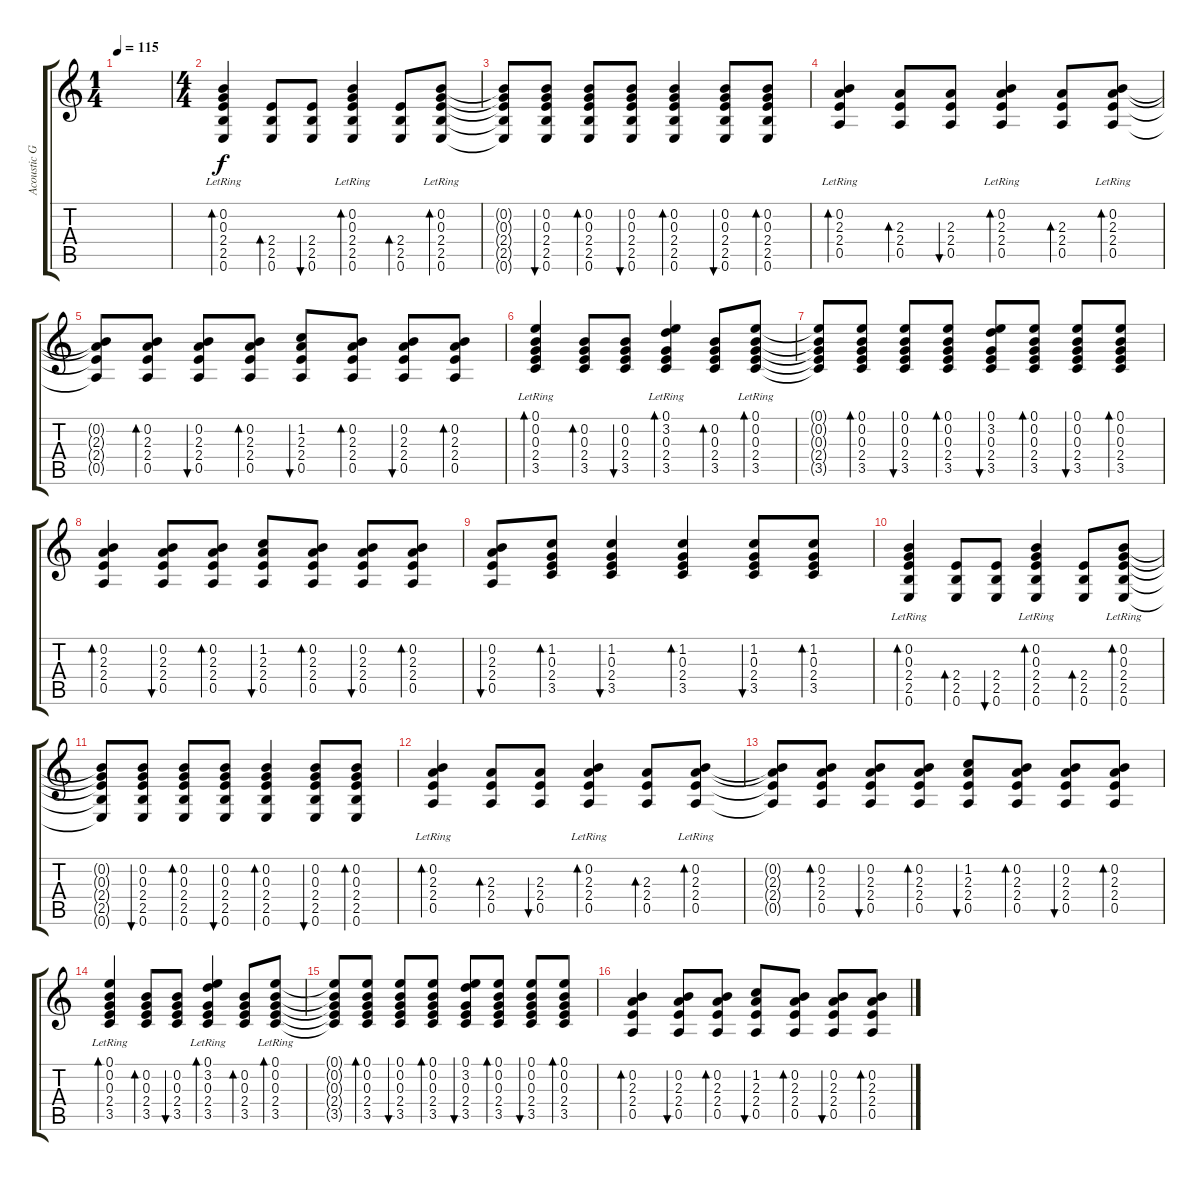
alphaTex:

\track ("Acoustic Guitar II" "Acoustic G") {instrument acousticguitarsteel}
\staff {score tabs}
\tuning (E4 B3 G3 D3 A2 E2) {hide}
\ts (1 4)
\tempo 115
\clef g2
\ks c
|
\ts (4 4)
(0.2{lr} 0.3{lr} 2.4 2.5 0.6).4{bd 60} (2.4 2.5 0.6).8{bd 60} (2.4 2.5 0.6).8{bu 60} (0.2{lr} 0.3{lr} 2.4 2.5 0.6).4{bd 60} (2.4 2.5 0.6).8{bd 60} (0.2{lr} 0.3{lr} 2.4 2.5 0.6).8{bd 60} |
(0.2{t} 0.3{t} 2.4{t} 2.5{t} 0.6{t}).8 (0.2 0.3 2.4 2.5 0.6).8{bu 60} (0.2 0.3 2.4 2.5 0.6).8{bd 60} (0.2 0.3 2.4 2.5 0.6).8{bu 60} (0.2 0.3 2.4 2.5 0.6).4{bd 60} (0.2 0.3 2.4 2.5 0.6).8{bu 60} (0.2 0.3 2.4 2.5 0.6).8{bd 60} |
(0.2{lr} 2.3 2.4 0.5).4{bd 60} (2.3 2.4 0.5).8{bd 60} (2.3 2.4 0.5).8{bu 60} (0.2{lr} 2.3 2.4 0.5).4{bd 60} (2.3 2.4 0.5).8{bd 60} (0.2{lr} 2.3 2.4 0.5).8{bd 60} |
(0.2{t} 2.3{t} 2.4{t} 0.5{t}).8 (0.2 2.3 2.4 0.5).8{bd 60} (0.2 2.3 2.4 0.5).8{bu 60} (0.2 2.3 2.4 0.5).8{bd 60} (1.2 2.3 2.4 0.5).8{bu 60} (0.2 2.3 2.4 0.5).8{bd 60} (0.2 2.3 2.4 0.5).8{bu 60} (0.2 2.3 2.4 0.5).8{bd 60} |
(0.1{lr} 0.2 0.3 2.4 3.5).4{bd 60} (0.2 0.3 2.4 3.5).8{bd 60} (0.2 0.3 2.4 3.5).8{bu 60} (0.1{lr} 3.2 0.3 2.4 3.5).4{bd 60} (0.2 0.3 2.4 3.5).8{bd 60} (0.1{lr} 0.2 0.3 2.4 3.5).8{bd 60} |
(0.1{t} 0.2{t} 0.3{t} 2.4{t} 3.5{t}).8 (0.1 0.2 0.3 2.4 3.5).8{bd 60} (0.1 0.2 0.3 2.4 3.5).8{bu 60} (0.1 0.2 0.3 2.4 3.5).8{bd 60} (0.1 3.2 0.3 2.4 3.5).8{bu 60} (0.1 0.2 0.3 2.4 3.5).8{bd 60} (0.1 0.2 0.3 2.4 3.5).8{bu 60} (0.1 0.2 0.3 2.4 3.5).8{bd 60} |
(0.2 2.3 2.4 0.5).4{bd 60} (0.2 2.3 2.4 0.5).8{bu 60} (0.2 2.3 2.4 0.5).8{bd 60} (1.2 2.3 2.4 0.5).8{bu 60} (0.2 2.3 2.4 0.5).8{bd 60} (0.2 2.3 2.4 0.5).8{bu 60} (0.2 2.3 2.4 0.5).8{bd 30} |
(0.2 2.3 2.4 0.5).8{bu 60} (1.2 0.3 2.4 3.5).8{bd 60} (1.2 0.3 2.4 3.5).4{bu 60} (1.2 0.3 2.4 3.5).4{bd 60} (1.2 0.3 2.4 3.5).8{bu 60} (1.2 0.3 2.4 3.5).8{bd 60} |
(0.2{lr} 0.3{lr} 2.4 2.5 0.6).4{bd 60} (2.4 2.5 0.6).8{bd 60} (2.4 2.5 0.6).8{bu 60} (0.2{lr} 0.3{lr} 2.4 2.5 0.6).4{bd 60} (2.4 2.5 0.6).8{bd 60} (0.2{lr} 0.3{lr} 2.4 2.5 0.6).8{bd 60} |
(0.2{t} 0.3{t} 2.4{t} 2.5{t} 0.6{t}).8 (0.2 0.3 2.4 2.5 0.6).8{bu 60} (0.2 0.3 2.4 2.5 0.6).8{bd 60} (0.2 0.3 2.4 2.5 0.6).8{bu 60} (0.2 0.3 2.4 2.5 0.6).4{bd 60} (0.2 0.3 2.4 2.5 0.6).8{bu 60} (0.2 0.3 2.4 2.5 0.6).8{bd 60} |
(0.2{lr} 2.3 2.4 0.5).4{bd 60} (2.3 2.4 0.5).8{bd 60} (2.3 2.4 0.5).8{bu 60} (0.2{lr} 2.3 2.4 0.5).4{bd 60} (2.3 2.4 0.5).8{bd 60} (0.2{lr} 2.3 2.4 0.5).8{bd 60} |
(0.2{t} 2.3{t} 2.4{t} 0.5{t}).8 (0.2 2.3 2.4 0.5).8{bd 60} (0.2 2.3 2.4 0.5).8{bu 60} (0.2 2.3 2.4 0.5).8{bd 60} (1.2 2.3 2.4 0.5).8{bu 60} (0.2 2.3 2.4 0.5).8{bd 60} (0.2 2.3 2.4 0.5).8{bu 60} (0.2 2.3 2.4 0.5).8{bd 60} |
(0.1{lr} 0.2 0.3 2.4 3.5).4{bd 60} (0.2 0.3 2.4 3.5).8{bd 60} (0.2 0.3 2.4 3.5).8{bu 60} (0.1{lr} 3.2 0.3 2.4 3.5).4{bd 60} (0.2 0.3 2.4 3.5).8{bd 60} (0.1{lr} 0.2 0.3 2.4 3.5).8{bd 60} |
(0.1{t} 0.2{t} 0.3{t} 2.4{t} 3.5{t}).8 (0.1 0.2 0.3 2.4 3.5).8{bd 60} (0.1 0.2 0.3 2.4 3.5).8{bu 60} (0.1 0.2 0.3 2.4 3.5).8{bd 60} (0.1 3.2 0.3 2.4 3.5).8{bu 60} (0.1 0.2 0.3 2.4 3.5).8{bd 60} (0.1 0.2 0.3 2.4 3.5).8{bu 60} (0.1 0.2 0.3 2.4 3.5).8{bd 60} |
(0.2 2.3 2.4 0.5).4{bd 60} (0.2 2.3 2.4 0.5).8{bu 60} (0.2 2.3 2.4 0.5).8{bd 60} (1.2 2.3 2.4 0.5).8{bu 60} (0.2 2.3 2.4 0.5).8{bd 60} (0.2 2.3 2.4 0.5).8{bu 60} (0.2 2.3 2.4 0.5).8{bd 30}
